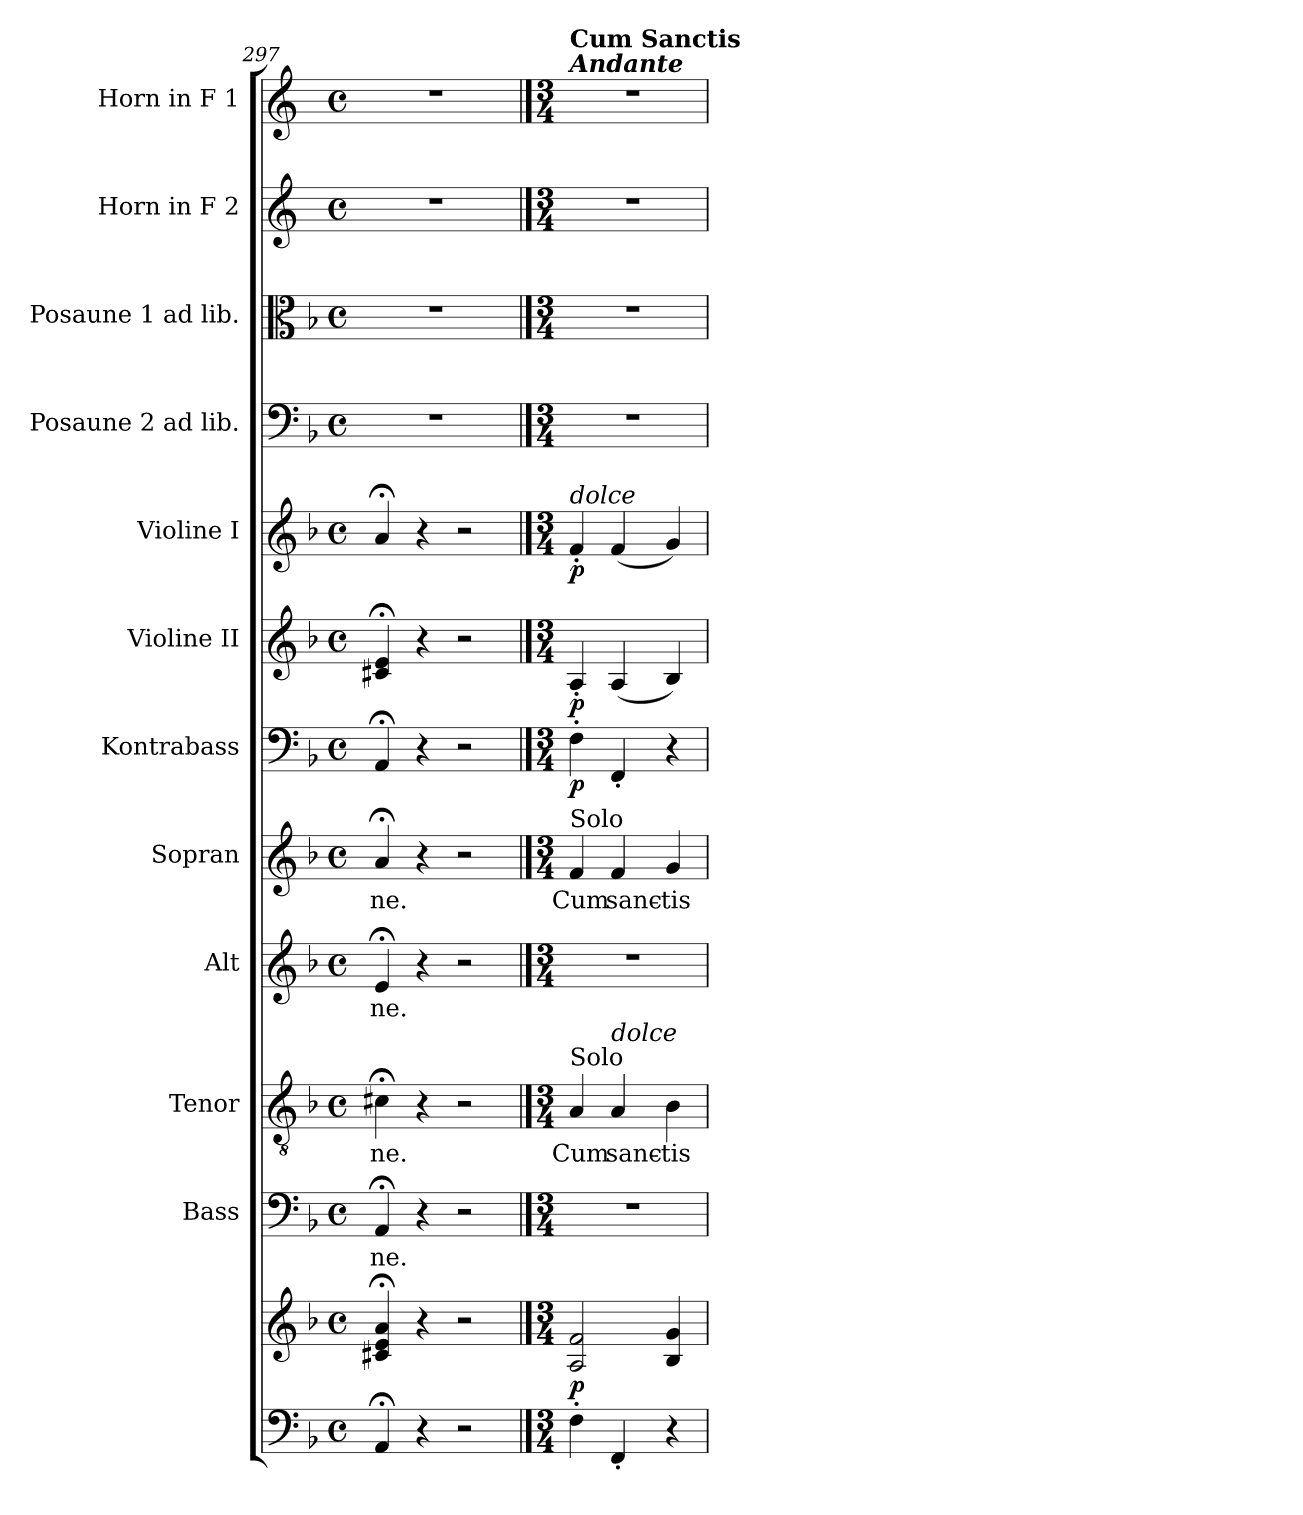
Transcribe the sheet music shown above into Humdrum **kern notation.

**kern	**kern	**dynam	**kern	**text	**kern	**text	**kern	**text	**kern	**text	**kern	**dynam	**kern	**dynam	**kern	**dynam	**kern	**kern	**kern	**kern
*part12	*part12	*part12	*part11	*part11	*part10	*part10	*part9	*part9	*part8	*part8	*part7	*part7	*part6	*part6	*part5	*part5	*part4	*part3	*part2	*part1
*staff13	*staff12	*staff12/13	*staff11	*staff11	*staff10	*staff10	*staff9	*staff9	*staff8	*staff8	*staff7	*staff7	*staff6	*staff6	*staff5	*staff5	*staff4	*staff3	*staff2	*staff1
*	*	*	*I"Bass	*	*I"Tenor	*	*I"Alt	*	*I"Sopran	*	*I"Kontrabass	*	*I"Violine II	*	*I"Violine I	*	*I"Posaune 2 ad lib.	*I"Posaune 1 ad lib.	*I"Horn in F 2	*I"Horn in F 1
*	*	*	*I'B.	*	*I'T.	*	*I'A.	*	*I'S.	*	*I'Kb.	*	*I'Vl. II	*	*I'Vl. I	*	*I'Pos. 2	*I'Pos. 1	*I'Hrn. F 2	*I'Hrn. F 1
*clefF4	*clefG2	*	*clefF4	*	*clefGv2	*	*clefG2	*	*clefG2	*	*clefF4	*	*clefG2	*	*clefG2	*	*clefF4	*clefC3	*clefG2	*clefG2
*	*	*	*	*	*	*	*	*	*	*	*ITrd7c12	*	*	*	*	*	*	*	*ITrd4c7	*ITrd4c7
*k[b-]	*k[b-]	*	*k[b-]	*	*k[b-]	*	*k[b-]	*	*k[b-]	*	*k[b-]	*	*k[b-]	*	*k[b-]	*	*k[b-]	*k[b-]	*k[b-]	*k[b-]
*F:	*F:	*	*F:	*	*F:	*	*F:	*	*F:	*	*F:	*	*F:	*	*F:	*	*F:	*F:	*F:	*F:
*M4/4	*M4/4	*	*M4/4	*	*M4/4	*	*M4/4	*	*M4/4	*	*M4/4	*	*M4/4	*	*M4/4	*	*M4/4	*M4/4	*M4/4	*M4/4
*met(c)	*met(c)	*	*met(c)	*	*met(c)	*	*met(c)	*	*met(c)	*	*met(c)	*	*met(c)	*	*met(c)	*	*met(c)	*met(c)	*met(c)	*met(c)
=297	=297	=297	=297	=297	=297	=297	=297	=297	=297	=297	=297	=297	=297	=297	=297	=297	=297	=297	=297	=297
!	!	!	!	!LO:LY:b	!	!LO:LY:b	!	!LO:LY:b	!	!LO:LY:b	!	!	!	!	!	!	!	!	!	!
4AA;</	4c#X/;< 4e/;< 4a/;<	.	4AA;</	-ne.	4c#X;<\	-ne.	4e;</	-ne.	4a;</	-ne.	4AAA;</	.	4c#X/;< 4e/;<	.	4a;</	.	1r	1r	1r	1r
4r	4r	.	4r	.	4r	.	4r	.	4r	.	4r	.	4r	.	4r	.	.	.	.	.
2r	2r	.	2r	.	2r	.	2r	.	2r	.	2r	.	2r	.	2r	.	.	.	.	.
!!LO:PB:g=z
==298	==298	==298	==298	==298	==298	==298	==298	==298	==298	==298	==298	==298	==298	==298	==298	==298	==298	==298	==298	==298
*M3/4	*M3/4	*	*M3/4	*	*M3/4	*	*M3/4	*	*M3/4	*	*M3/4	*	*M3/4	*	*M3/4	*	*M3/4	*M3/4	*M3/4	*M3/4
!	!	!	!	!	!	!	!	!	!	!	!	!	!	!	!	!	!	!	!	!LO:TX:a:Bi:t=Andante
!	!	!	!	!	!	!	!	!	!	!	!	!	!	!	!	!	!	!	!	!LO:TX:a:B:t=Cum Sanctis
!	!	!	!	!	!	!	!	!	!	!	!	!	!	!	!LO:TX:a:i:t=dolce	!	!	!	!	!
!	!	!	!	!	!	!	!	!	!LO:TX:a:t=Solo	!	!	!	!	!	!	!	!	!	!	!
!	!	!	!	!	!LO:TX:a:t=Solo	!	!	!	!	!	!	!	!	!	!	!	!	!	!	!
!	!	!LO:DY:a=2	!	!	!	!LO:LY:b	!	!	!	!LO:LY:b	!	!LO:DY:b	!	!LO:DY:b	!	!LO:DY:b	!	!	!	!
4F'>\	2A/ 2f/	p	2.r	.	4A/	Cum	2.r	.	4f/	Cum	4FF'>\	p	4A'</	p	4f'</	p	2.r	2.r	2.r	2.r
!	!	!	!	!	!LO:TX:a:i:t=dolce	!	!	!	!	!	!	!	!	!	!	!	!	!	!	!
!	!	!	!	!	!	!LO:LY:b	!	!	!	!LO:LY:b	!	!	!	!	!	!	!	!	!	!
4FF'</	.	.	.	.	4A/	sanc-	.	.	4f/	sanc-	4FFF'</	.	(<4A/	.	(<4f/	.	.	.	.	.
!	!	!	!	!	!	!LO:LY:b	!	!	!	!LO:LY:b	!	!	!	!	!	!	!	!	!	!
4r	4B-/ 4g/	.	.	.	4B-\	-tis	.	.	4g/	-tis	4r	.	4B-/)	.	4g/)	.	.	.	.	.
=	=	=	=	=	=	=	=	=	=	=	=	=	=	=	=	=	=	=	=	=
*-	*-	*-	*-	*-	*-	*-	*-	*-	*-	*-	*-	*-	*-	*-	*-	*-	*-	*-	*-	*-
